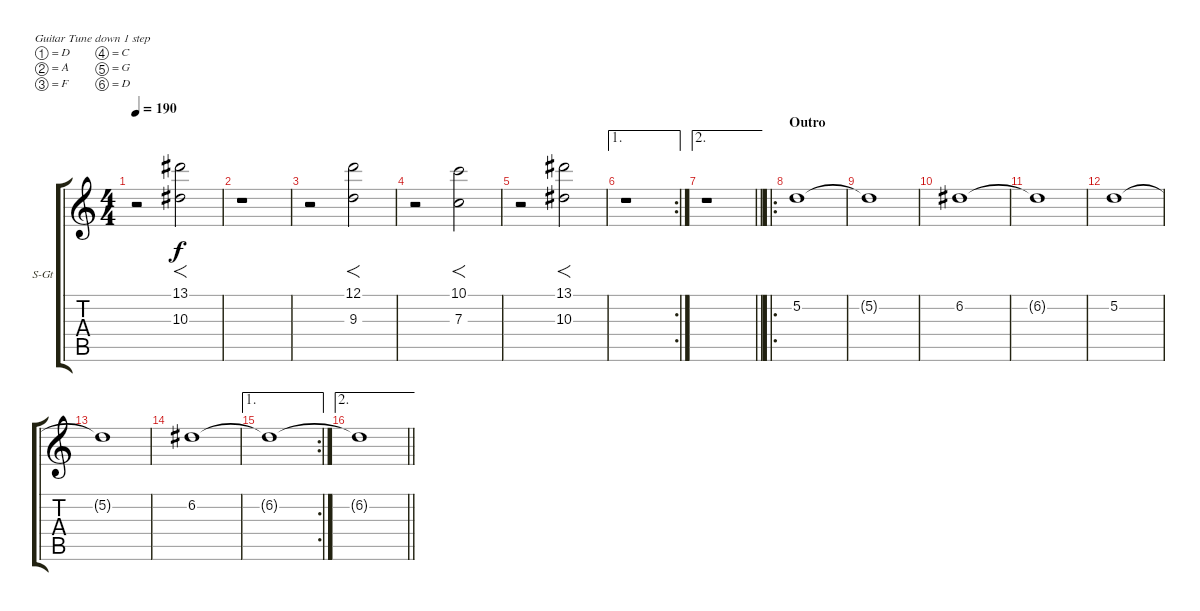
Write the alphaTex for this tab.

\bracketExtendMode groupsimilarinstruments
\firstSystemTrackNameOrientation horizontal
\otherSystemsTrackNameOrientation horizontal
\track ("Keyboard" "S-Gt") {instrument choiraahs}
\staff {score tabs}
\tuning (D4 A3 F3 C3 G2 D2)
\displaytranspose 12
\ts (4 4)
\tempo 190
\clef g2
\ks c
r.2{dy f} (13.1 10.3).2{f} |
r.1 |
r.2 (12.1 9.3).2{f} |
r.2 (10.1 7.3).2{f} |
r.2 (13.1 10.3).2{f} |
\ae 1
\rc 2
r.1 |
\ae 2
\barLineRight lightlight
r.1 |
\ro
\section ("" "Outro")
5.2.1 |
5.2{t}.1 |
6.2.1 |
6.2{t}.1 |
5.2.1 |
5.2{t}.1 |
6.2.1 |
\ae 1
\rc 2
6.2{t}.1 |
\ae 2
\barLineRight lightlight
6.2{t}.1
